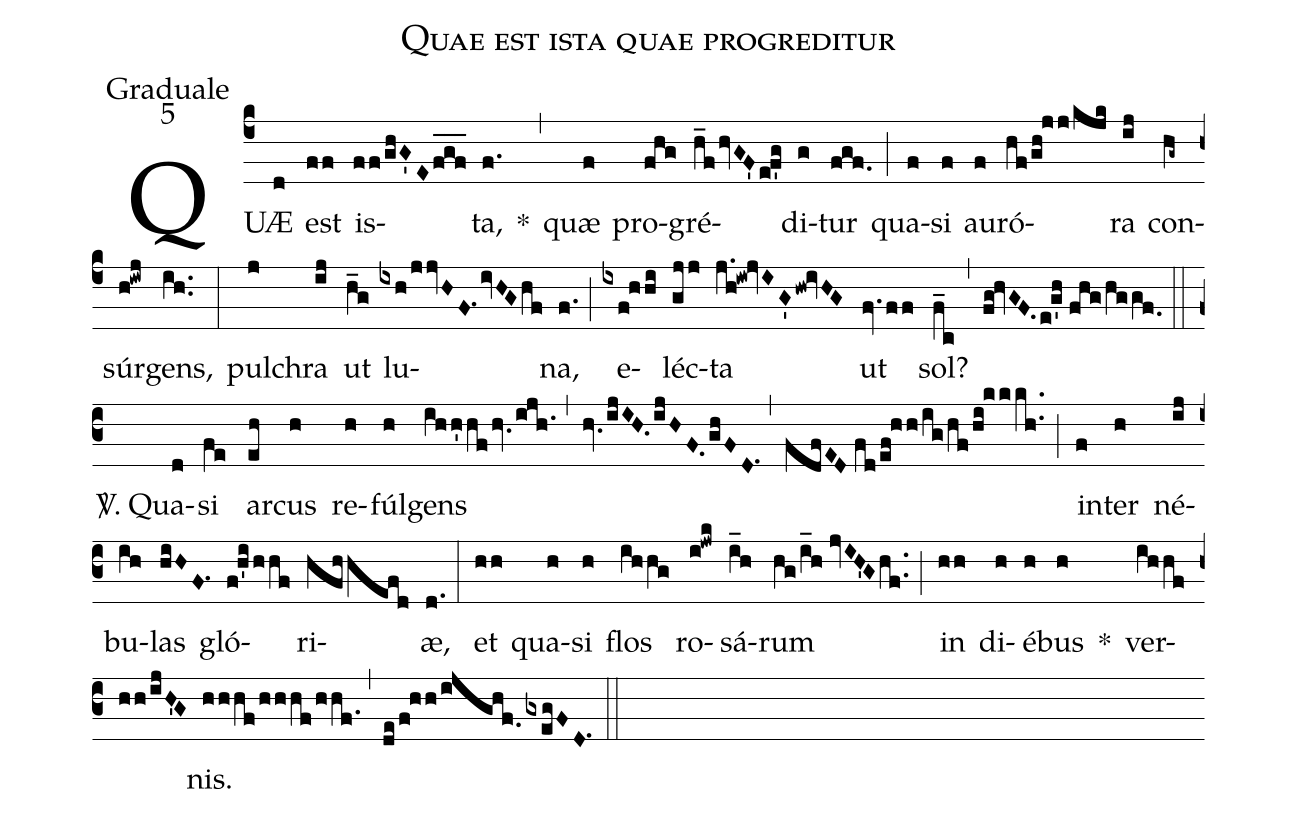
name:Quae est ista quae progreditur;
office-part:Graduale;
mode:5;
%%
(c4) QUÆ(d) est(ff) is(ff/ghG'Ef_g_f_)ta,(f.) *(,)
quæ(f) pro(fhg)gré(h_fhvGF'ef'g)di(g)tur(fgf.) (;) qua(f)si(f) au(f)ró(hf/gh!jj/kjk)ra(ij) con(hg~)súr(h!iwj)gens,(ih..) (:)
pul(j)chra(ij) ut(h_g) lu(ixh/jjvHF.1ivHGhf)na,(f.) (;) e(ixf!hhi)léc(gjj)ta(j.h!iw!jvIG'hw!ivHG) ut(fv.ff) sol?(f_c) (,) (fg!hvGF.e!g'h//fhg/hggf.0) (z0::c3)
<sp>V/</sp>. Qua(d)si(fe) ar(eh)cus(h) re(h)fúl(h)gens(ihh'hfhv.0ijh.1) (,) (hv.0ijIH.ijHF.ghFD.1) (,) (fdfED//fd/ef!hh/ig/hf/hi!kkkh..) (;) in(f)ter(h) né(ij)bu(ih)las(hiHF.1) gló(f!h'i/hhf)ri(hfhhefd)æ,(d.) (:)
et(hh) qua(h)si(h) flos(ihhg) ro(i!jwk)sá(i_h)rum(hg/i_h//jvIH'Ghf..) (;) in(hh) di(h)é(h)bus(h) *() ver(ihhf/hh/ijH'G)nis.(hhhf/hhhf/hhf.) (,) (de/f!hh/ijghf.0gxegFD.1) (::)
